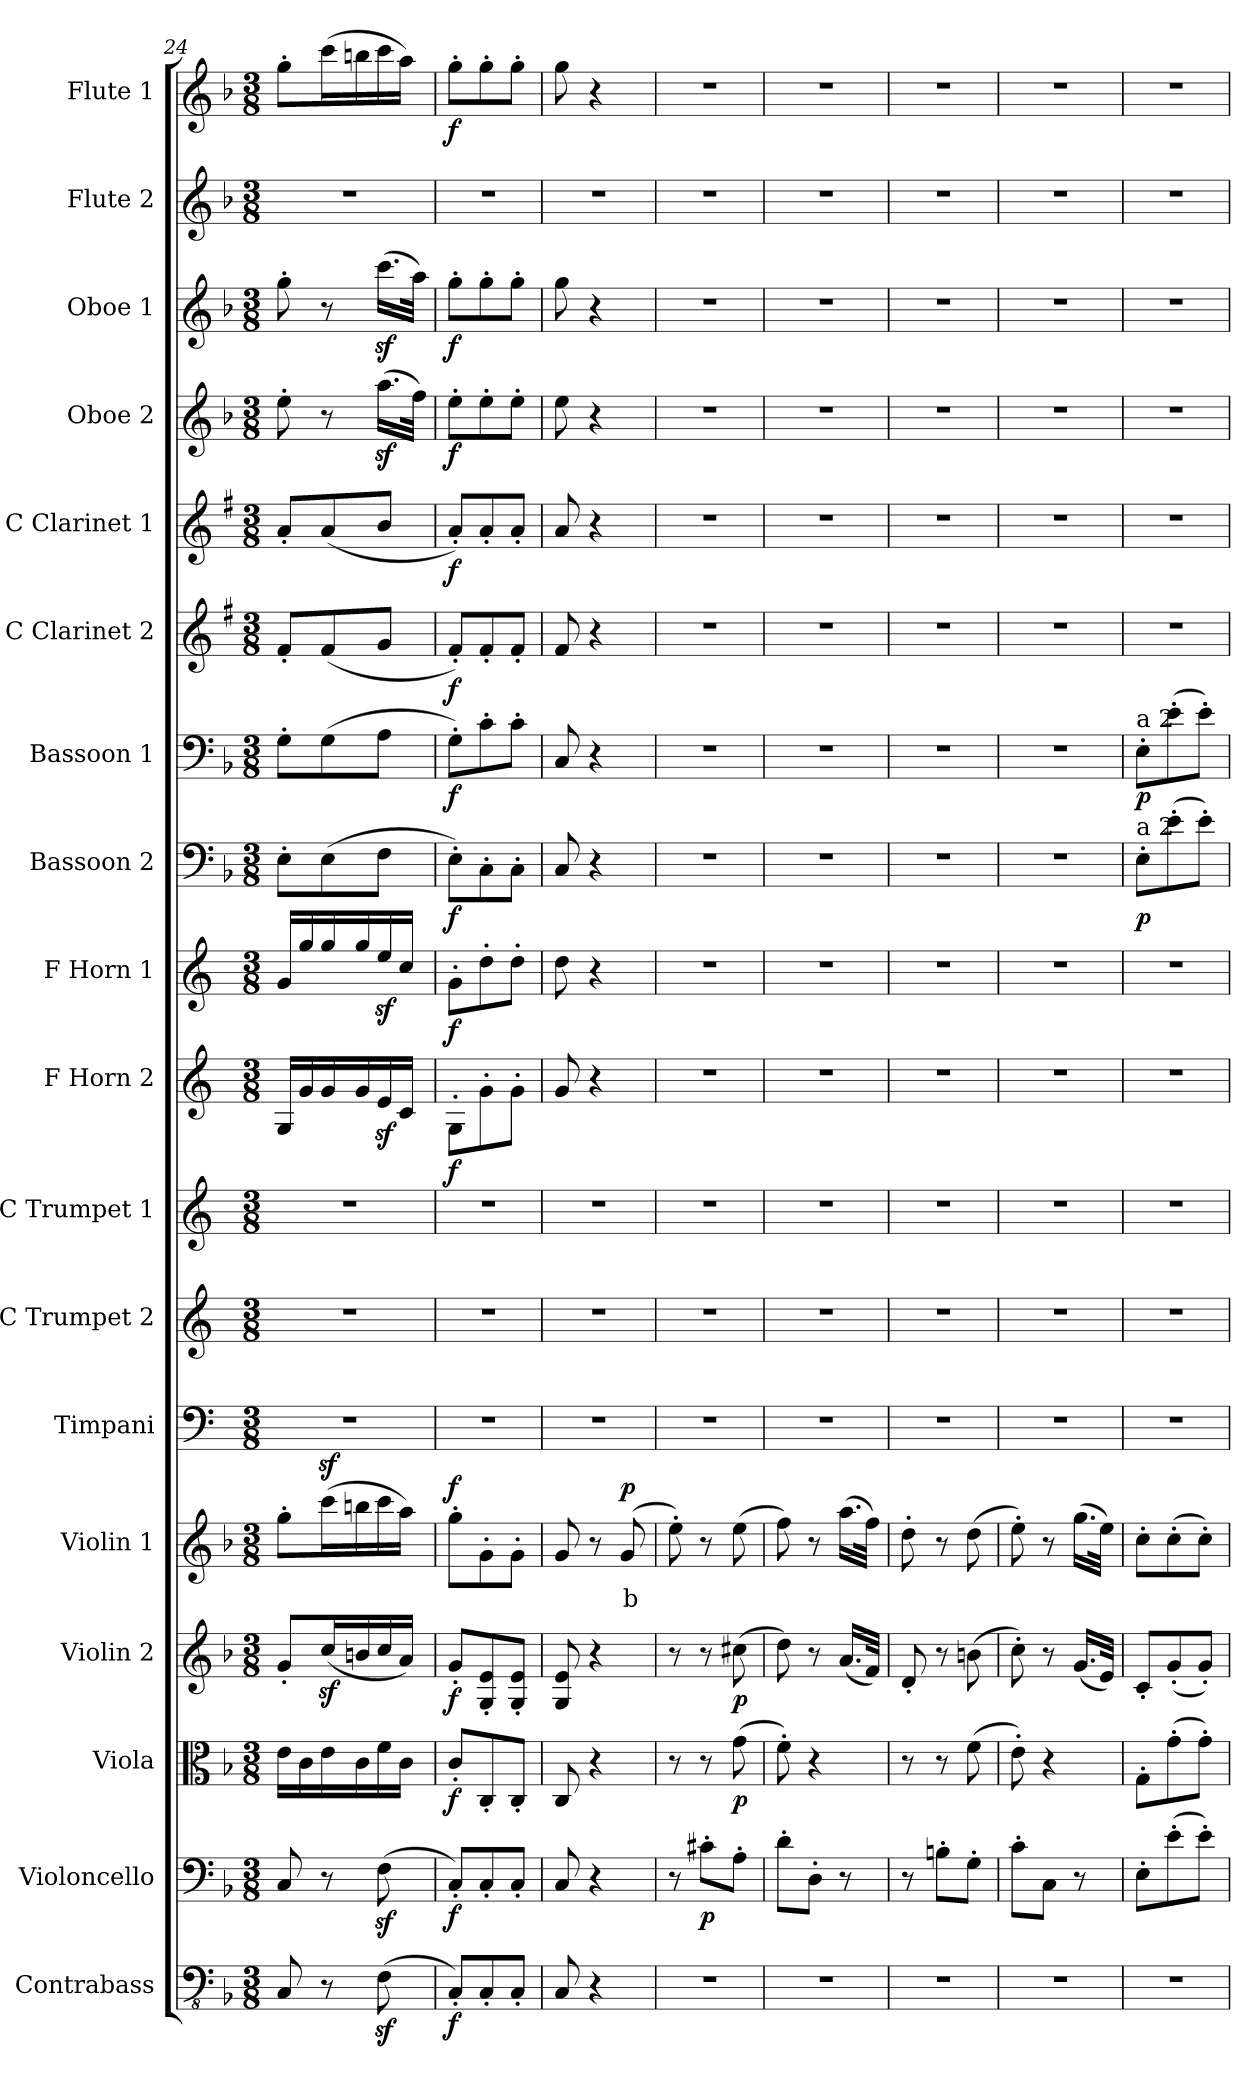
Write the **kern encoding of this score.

**kern	**dynam	**kern	**dynam	**kern	**dynam	**kern	**dynam	**kern	**text	**dynam	**kern	**kern	**kern	**kern	**dynam	**kern	**dynam	**kern	**dynam	**kern	**dynam	**kern	**dynam	**kern	**dynam	**kern	**dynam	**kern	**dynam	**kern	**kern	**dynam
*part18	*part18	*part17	*part17	*part16	*part16	*part15	*part15	*part14	*part14	*part14	*part13	*part12	*part11	*part10	*part10	*part9	*part9	*part8	*part8	*part7	*part7	*part6	*part6	*part5	*part5	*part4	*part4	*part3	*part3	*part2	*part1	*part1
*staff18	*staff18	*staff17	*staff17	*staff16	*staff16	*staff15	*staff15	*staff14	*staff14	*staff14	*staff13	*staff12	*staff11	*staff10	*staff10	*staff9	*staff9	*staff8	*staff8	*staff7	*staff7	*staff6	*staff6	*staff5	*staff5	*staff4	*staff4	*staff3	*staff3	*staff2	*staff1	*staff1
*I"Contrabass	*	*I"Violoncello	*	*I"Viola	*	*I"Violin 2	*	*I"Violin 1	*	*	*I"Timpani	*I"C Trumpet 2	*I"C Trumpet 1	*I"F Horn 2	*	*I"F Horn 1	*	*I"Bassoon 2	*	*I"Bassoon 1	*	*I"C Clarinet 2	*	*I"C Clarinet 1	*	*I"Oboe 2	*	*I"Oboe 1	*	*I"Flute 2	*I"Flute 1	*
*I'Cb	*	*I'Vc	*	*I'Vla	*	*I'Vln 2	*	*I'Vln 1	*	*	*I'Timp	*I'Tpt 2	*I'Tpt 1	*I'Hn 2	*	*I'Hn 1	*	*I'Bsn 2	*	*I'Bsn 1	*	*I'C Cl.2	*	*I'C Cl.1	*	*I'Ob 2	*	*I'Ob 1	*	*I'Fl 2	*I'Fl 1	*
*clefFv4	*	*clefF4	*	*clefC3	*	*clefG2	*	*clefG2	*	*	*clefF4	*clefG2	*clefG2	*clefG2	*	*clefG2	*	*clefF4	*	*clefF4	*	*clefG2	*	*clefG2	*	*clefG2	*	*clefG2	*	*clefG2	*clefG2	*
*	*	*	*	*	*	*	*	*	*	*	*	*	*	*ITrd4c7	*	*ITrd4c7	*	*	*	*	*	*ITrd1c2	*	*ITrd1c2	*	*	*	*	*	*	*	*
*k[b-]	*	*k[b-]	*	*k[b-]	*	*k[b-]	*	*k[b-]	*	*	*k[]	*k[]	*k[]	*k[b-]	*	*k[b-]	*	*k[b-]	*	*k[b-]	*	*k[b-]	*	*k[b-]	*	*k[b-]	*	*k[b-]	*	*k[b-]	*k[b-]	*
*F:	*	*F:	*	*F:	*	*F:	*	*F:	*	*	*	*	*	*	*	*	*	*F:	*	*F:	*	*F:	*	*F:	*	*F:	*	*F:	*	*F:	*F:	*
*M3/8	*	*M3/8	*	*M3/8	*	*M3/8	*	*M3/8	*	*	*M3/8	*M3/8	*M3/8	*M3/8	*	*M3/8	*	*M3/8	*	*M3/8	*	*M3/8	*	*M3/8	*	*M3/8	*	*M3/8	*	*M3/8	*M3/8	*
=24	=24	=24	=24	=24	=24	=24	=24	=24	=24	=24	=24	=24	=24	=24	=24	=24	=24	=24	=24	=24	=24	=24	=24	=24	=24	=24	=24	=24	=24	=24	=24	=24
8CC/	.	8C/	.	16e\LL	.	8g'/L	.	8gg'\L	.	.	4.r	4.r	4.r	16C/LL	.	16c/LL	.	8E'\L	.	8G'\L	.	8e'/L	.	8g'/L	.	8ee'\	.	8gg'\	.	4.r	8gg'\L	.
.	.	.	.	16c\	.	.	.	.	.	.	.	.	.	16c/	.	16cc/	.	.	.	.	.	.	.	.	.	.	.	.	.	.	.	.
8r	.	8r	.	16e\	.	(16ccz</L	.	(16cccz<\L	.	.	.	.	.	16c/	.	16cc/	.	(8E\	.	(8G\	.	(8e/	.	(8g/	.	8r	.	8r	.	.	(16ccc\L	.
.	.	.	.	16c\	.	16bn/	.	16bbn\	.	.	.	.	.	16c/	.	16cc/	.	.	.	.	.	.	.	.	.	.	.	.	.	.	16bbn\	.
(8FFz<\	.	(8Fz<\	.	16f\	.	16cc/	.	16ccc\	.	.	.	.	.	16Az</	.	16az</	.	8F\J	.	8A\J	.	8f/J	.	8a/J	.	(16.aaz<\LL	.	(16.cccz<\LL	.	.	16ccc\	.
.	.	.	.	16c\JJ	.	16a/JJ)	.	16aa\JJ)	.	.	.	.	.	16F/JJ	.	16f/JJ	.	.	.	.	.	.	.	.	.	.	.	.	.	.	16aa\JJ)	.
.	.	.	.	.	.	.	.	.	.	.	.	.	.	.	.	.	.	.	.	.	.	.	.	.	.	32ff\JJk)	.	32aa\JJk)	.	.	.	.
!!LO:PB:g=z
=25	=25	=25	=25	=25	=25	=25	=25	=25	=25	=25	=25	=25	=25	=25	=25	=25	=25	=25	=25	=25	=25	=25	=25	=25	=25	=25	=25	=25	=25	=25	=25	=25
!	!LO:DY:b	!	!LO:DY:b	!	!LO:DY:b	!	!LO:DY:b	!	!	!LO:DY:b	!	!	!	!	!LO:DY:b	!	!LO:DY:b	!	!LO:DY:b	!	!LO:DY:b	!	!LO:DY:b	!	!LO:DY:b	!	!LO:DY:b	!	!LO:DY:b	!	!	!LO:DY:b
8CC'/L)	f	8C'/L)	f	8c'/L	f	8g'/L	f	8gg'\L	.	f	4.r	4.r	4.r	8C'\L	f	8c'\L	f	8E'\L)	f	8G'\L)	f	8e'/L)	f	8g'/L)	f	8ee'\L	f	8gg'\L	f	4.r	8gg'\L	f
8CC'/	.	8C'/	.	8C'/	.	8G/' 8e/'	.	8g'\	.	.	.	.	.	8c'\	.	8g'\	.	8C'\	.	8c'\	.	8e'/	.	8g'/	.	8ee'\	.	8gg'\	.	.	8gg'\	.
8CC'/J	.	8C'/J	.	8C'/J	.	8G/' 8e/'J	.	8g'\J	.	.	.	.	.	8c'\J	.	8g'\J	.	8C'\J	.	8c'\J	.	8e'/J	.	8g'/J	.	8ee'\J	.	8gg'\J	.	.	8gg'\J	.
=26	=26	=26	=26	=26	=26	=26	=26	=26	=26	=26	=26	=26	=26	=26	=26	=26	=26	=26	=26	=26	=26	=26	=26	=26	=26	=26	=26	=26	=26	=26	=26	=26
8CC/	.	8C/	.	8C/	.	8G/ 8e/	.	8g/	.	.	4.r	4.r	4.r	8c/	.	8g\	.	8C/	.	8C/	.	8e/	.	8g/	.	8ee\	.	8gg\	.	4.r	8gg\	.
4r	.	4r	.	4r	.	4r	.	8r	.	.	.	.	.	4r	.	4r	.	4r	.	4r	.	4r	.	4r	.	4r	.	4r	.	.	4r	.
!	!	!	!	!	!	!	!	!	!LO:LY:b:color=#FF0000	!LO:DY:b	!	!	!	!	!	!	!	!	!	!	!	!	!	!	!	!	!	!	!	!	!	!
.	.	.	.	.	.	.	.	(8g/	b	p	.	.	.	.	.	.	.	.	.	.	.	.	.	.	.	.	.	.	.	.	.	.
=27	=27	=27	=27	=27	=27	=27	=27	=27	=27	=27	=27	=27	=27	=27	=27	=27	=27	=27	=27	=27	=27	=27	=27	=27	=27	=27	=27	=27	=27	=27	=27	=27
4.r	.	8r	.	8r	.	8r	.	8ee'\)	.	.	4.r	4.r	4.r	4.r	.	4.r	.	4.r	.	4.r	.	4.r	.	4.r	.	4.r	.	4.r	.	4.r	4.r	.
!	!	!	!LO:DY:b	!	!	!	!	!	!	!	!	!	!	!	!	!	!	!	!	!	!	!	!	!	!	!	!	!	!	!	!	!
.	.	8c#X'\L	p	8r	.	8r	.	8r	.	.	.	.	.	.	.	.	.	.	.	.	.	.	.	.	.	.	.	.	.	.	.	.
!	!	!	!	!	!LO:DY:b	!	!LO:DY:b	!	!	!	!	!	!	!	!	!	!	!	!	!	!	!	!	!	!	!	!	!	!	!	!	!
.	.	8A'\J	.	(8g\	p	(8cc#X\	p	(8ee\	.	.	.	.	.	.	.	.	.	.	.	.	.	.	.	.	.	.	.	.	.	.	.	.
=28	=28	=28	=28	=28	=28	=28	=28	=28	=28	=28	=28	=28	=28	=28	=28	=28	=28	=28	=28	=28	=28	=28	=28	=28	=28	=28	=28	=28	=28	=28	=28	=28
4.r	.	8d'\L	.	8f'\)	.	8dd\)	.	8ff\)	.	.	4.r	4.r	4.r	4.r	.	4.r	.	4.r	.	4.r	.	4.r	.	4.r	.	4.r	.	4.r	.	4.r	4.r	.
.	.	8D'\J	.	4r	.	8r	.	8r	.	.	.	.	.	.	.	.	.	.	.	.	.	.	.	.	.	.	.	.	.	.	.	.
.	.	8r	.	.	.	(16.a/LL	.	(16.aa\LL	.	.	.	.	.	.	.	.	.	.	.	.	.	.	.	.	.	.	.	.	.	.	.	.
.	.	.	.	.	.	32f/JJk)	.	32ff\JJk)	.	.	.	.	.	.	.	.	.	.	.	.	.	.	.	.	.	.	.	.	.	.	.	.
=29	=29	=29	=29	=29	=29	=29	=29	=29	=29	=29	=29	=29	=29	=29	=29	=29	=29	=29	=29	=29	=29	=29	=29	=29	=29	=29	=29	=29	=29	=29	=29	=29
4.r	.	8r	.	8r	.	8d'/	.	8dd'\	.	.	4.r	4.r	4.r	4.r	.	4.r	.	4.r	.	4.r	.	4.r	.	4.r	.	4.r	.	4.r	.	4.r	4.r	.
.	.	8Bn'\L	.	8r	.	8r	.	8r	.	.	.	.	.	.	.	.	.	.	.	.	.	.	.	.	.	.	.	.	.	.	.	.
.	.	8G'\J	.	(8f\	.	(8bn\	.	(8dd\	.	.	.	.	.	.	.	.	.	.	.	.	.	.	.	.	.	.	.	.	.	.	.	.
=30	=30	=30	=30	=30	=30	=30	=30	=30	=30	=30	=30	=30	=30	=30	=30	=30	=30	=30	=30	=30	=30	=30	=30	=30	=30	=30	=30	=30	=30	=30	=30	=30
4.r	.	8c'\L	.	8e'\)	.	8cc'\)	.	8ee'\)	.	.	4.r	4.r	4.r	4.r	.	4.r	.	4.r	.	4.r	.	4.r	.	4.r	.	4.r	.	4.r	.	4.r	4.r	.
.	.	8C\J	.	4r	.	8r	.	8r	.	.	.	.	.	.	.	.	.	.	.	.	.	.	.	.	.	.	.	.	.	.	.	.
.	.	8r	.	.	.	(16.g/LL	.	(16.gg\LL	.	.	.	.	.	.	.	.	.	.	.	.	.	.	.	.	.	.	.	.	.	.	.	.
.	.	.	.	.	.	32e/JJk)	.	32ee\JJk)	.	.	.	.	.	.	.	.	.	.	.	.	.	.	.	.	.	.	.	.	.	.	.	.
=31	=31	=31	=31	=31	=31	=31	=31	=31	=31	=31	=31	=31	=31	=31	=31	=31	=31	=31	=31	=31	=31	=31	=31	=31	=31	=31	=31	=31	=31	=31	=31	=31
!	!	!	!	!	!	!	!	!	!	!	!	!	!	!	!	!	!	!	!	!LO:TX:a:t=a 2	!	!	!	!	!	!	!	!	!	!	!	!
!	!	!	!	!	!	!	!	!	!	!	!	!	!	!	!	!	!	!LO:TX:a:t=a 2	!	!	!	!	!	!	!	!	!	!	!	!	!	!
!	!	!	!	!	!	!	!	!	!	!	!	!	!	!	!	!	!	!	!LO:DY:b	!	!LO:DY:b	!	!	!	!	!	!	!	!	!	!	!
4.r	.	8E'\L	.	8G'\L	.	8c'/L	.	8cc'\L	.	.	4.r	4.r	4.r	4.r	.	4.r	.	8E'\L	p	8E'\L	p	4.r	.	4.r	.	4.r	.	4.r	.	4.r	4.r	.
.	.	(8e'\	.	(8g'\	.	(8g'/	.	(8cc'\	.	.	.	.	.	.	.	.	.	(8e'\	.	(8e'\	.	.	.	.	.	.	.	.	.	.	.	.
.	.	8e'\J)	.	8g'\J)	.	8g'/J)	.	8cc'\J)	.	.	.	.	.	.	.	.	.	8e'\J)	.	8e'\J)	.	.	.	.	.	.	.	.	.	.	.	.
=	=	=	=	=	=	=	=	=	=	=	=	=	=	=	=	=	=	=	=	=	=	=	=	=	=	=	=	=	=	=	=	=
*-	*-	*-	*-	*-	*-	*-	*-	*-	*-	*-	*-	*-	*-	*-	*-	*-	*-	*-	*-	*-	*-	*-	*-	*-	*-	*-	*-	*-	*-	*-	*-	*-
